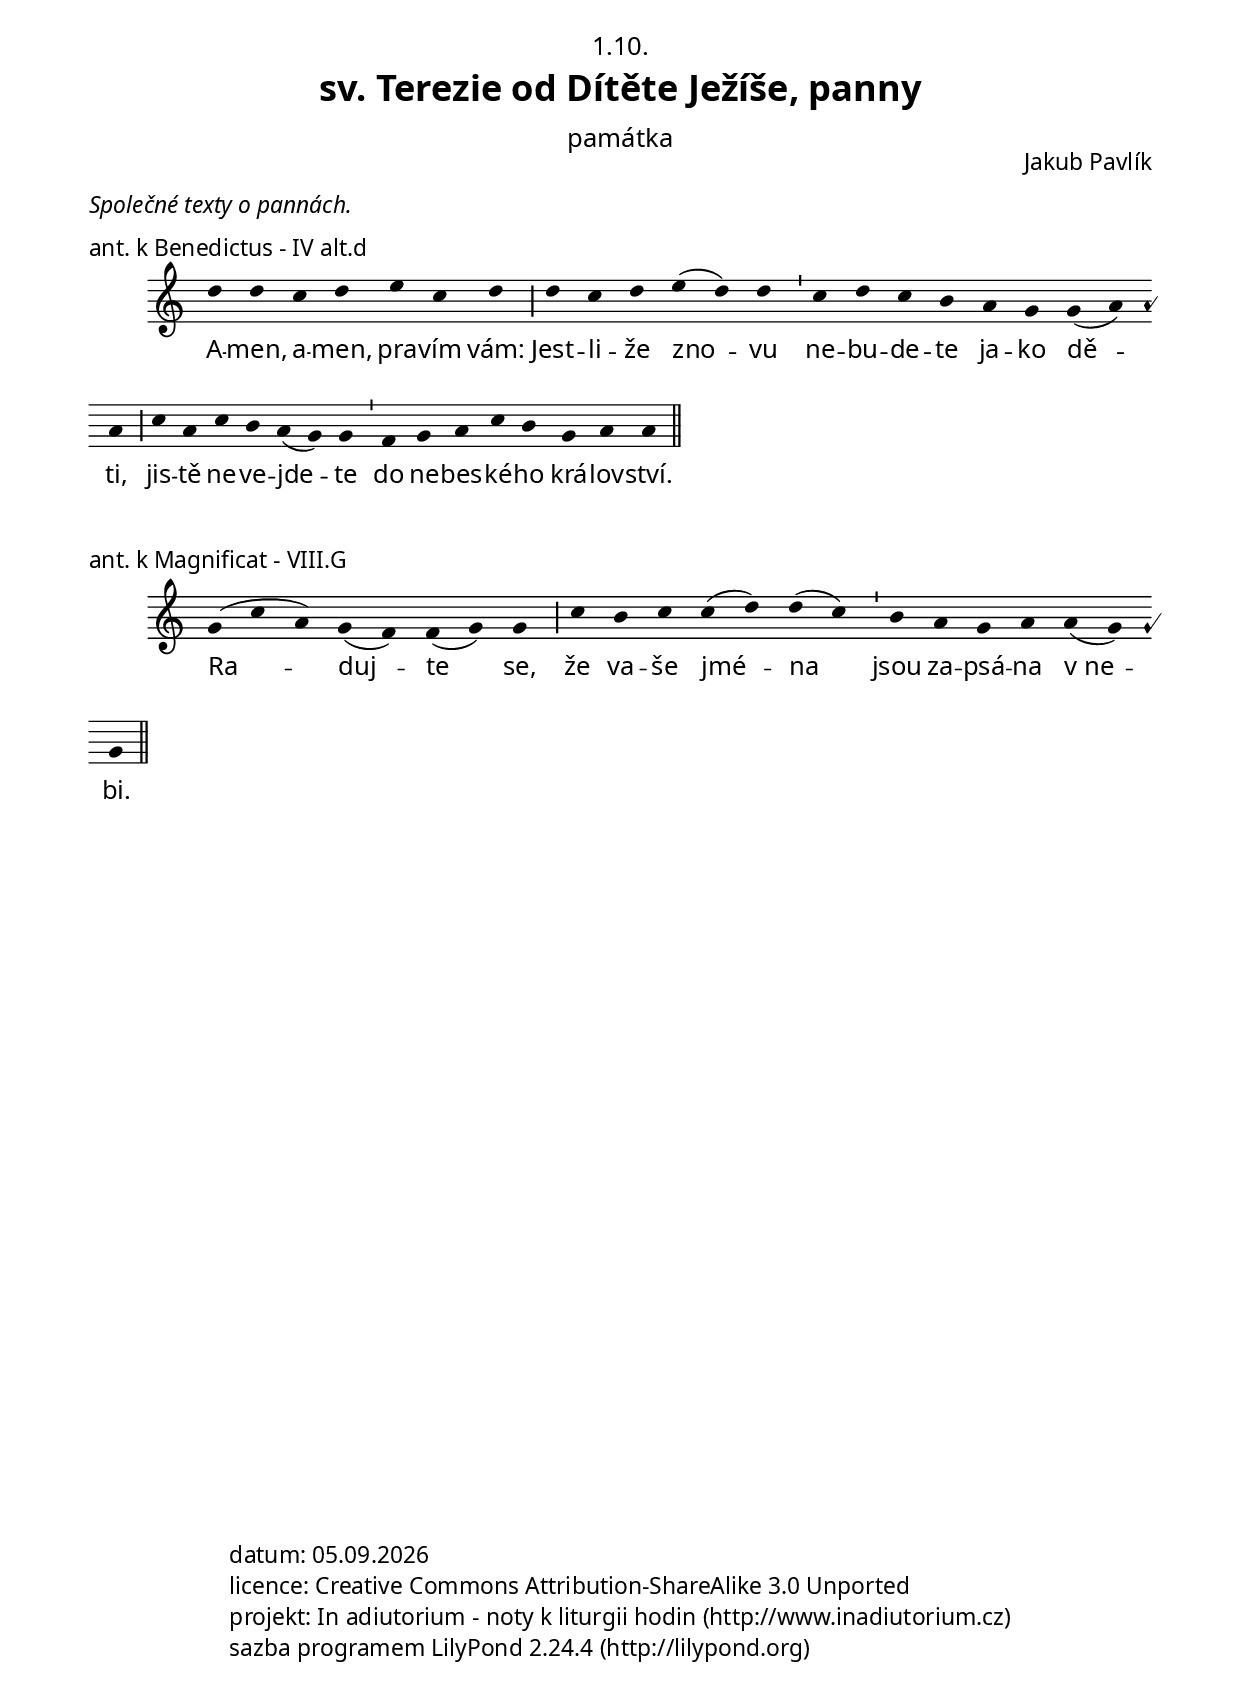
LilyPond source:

\version "2.16.0"

\include "../spolecne.ly"
\include "../dilyresponsorii.ly"

\header {
  title = \markup\titleSvatek
            "sv. Terezie od Dítěte Ježíše, panny"
            památka
            1.10.
  composer = "Jakub Pavlík"
}

\markup\communia #'(#:panna)

\score {
  \relative c'' {
    \choralniRezim
    d4 d c d e c d \barMaior
    d c d e( d) d \barMin
    c d c b a g g( a) a \barMaior
    c a c b a( g) g \barMin
    f g a c b g a a \barFinalis
  }
  \addlyrics {
    A -- men, a -- men, pra -- vím vám:
    Jest -- li -- že zno -- vu
    ne -- bu -- de -- te ja -- ko dě -- ti,
    jis -- tě ne -- ve -- jde -- te
    do ne -- bes -- ké -- ho krá -- lov -- ství.
  }
  \header {
    quid = "ant. k Benedictus"
    modus = "IV alt"
    differentia = "d"
    psalmus = ""
    fial = "antifony/tyden3_3utery.ly#ne-ant2?konec"
    id = "aben"
    piece = \markup {\sestavTitulekBezZalmu}
  }
}

\score {
  \relative c'' {
    \choralniRezim
    g4( c a) g( f) f( g) g \barMaior
    c b c c( d) d( c) \barMin
    b a g a a( g) g \barFinalis
  }
  \addlyrics {
    Ra -- duj -- te se,
    že va -- še jmé -- na
    jsou za -- psá -- na v_ne -- bi.
  }
  \header {
    quid = "ant. k Magnificat"
    modus = "VIII"
    differentia = "G"
    psalmus = ""
    fial = "antifony/mezidobi_nedeleC_11_20.ly#ne14c-2ne-amag"
    id = "amag"
    piece = \markup {\sestavTitulekBezZalmu}
  }
}